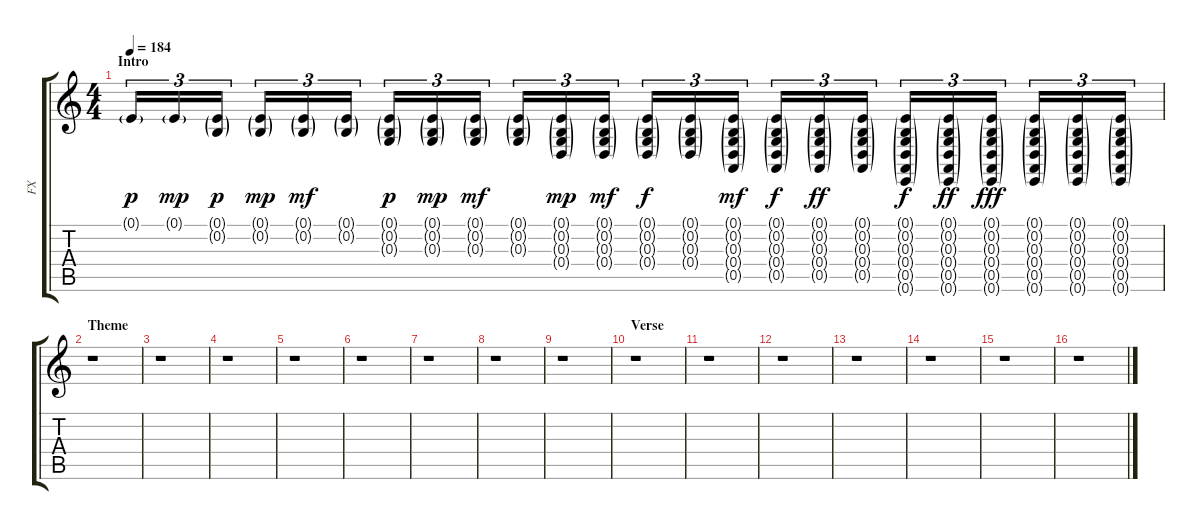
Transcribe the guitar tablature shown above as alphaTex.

\track ("FX" "FX") {instrument seashore}
\staff {score tabs}
\tuning (E4 B3 G3 D3 A2 E2) {hide}
\ts (4 4)
\section ("" "Intro")
\tempo 184
\clef g2
\ks c
0.1{g}.16{tu (3 2) dy p instrument seashore} 0.1{g}.16{tu (3 2) dy mp} (0.1{g} 0.2{g}).16{tu (3 2) dy p} (0.1{g} 0.2{g}).16{tu (3 2) dy mp} (0.1{g} 0.2{g}).16{tu (3 2) dy mf} (0.1{g} 0.2{g}).16{tu (3 2)} (0.1{g} 0.2{g} 0.3{g}).16{tu (3 2) dy p} (0.1{g} 0.2{g} 0.3{g}).16{tu (3 2) dy mp} (0.1{g} 0.2{g} 0.3{g}).16{tu (3 2) dy mf} (0.1{g} 0.2{g} 0.3{g}).16{tu (3 2)} (0.1{g} 0.2{g} 0.3{g} 0.4{g}).16{tu (3 2) dy mp} (0.1{g} 0.2{g} 0.3{g} 0.4{g}).16{tu (3 2) dy mf} (0.1{g} 0.2{g} 0.3{g} 0.4{g}).16{tu (3 2) dy f} (0.1{g} 0.2{g} 0.3{g} 0.4{g}).16{tu (3 2)} (0.1{g} 0.2{g} 0.3{g} 0.4{g} 0.5{g}).16{tu (3 2) dy mf} (0.1{g} 0.2{g} 0.3{g} 0.4{g} 0.5{g}).16{tu (3 2) dy f} (0.1{g} 0.2{g} 0.3{g} 0.4{g} 0.5{g}).16{tu (3 2) dy ff} (0.1{g} 0.2{g} 0.3{g} 0.4{g} 0.5{g}).16{tu (3 2)} (0.1{g} 0.2{g} 0.3{g} 0.4{g} 0.5{g} 0.6{g}).16{tu (3 2) dy f} (0.1{g} 0.2{g} 0.3{g} 0.4{g} 0.5{g} 0.6{g}).16{tu (3 2) dy ff} (0.1{g} 0.2{g} 0.3{g} 0.4{g} 0.5{g} 0.6{g}).16{tu (3 2) dy fff} (0.1{g} 0.2{g} 0.3{g} 0.4{g} 0.5{g} 0.6{g}).16{tu (3 2)} (0.1{g} 0.2{g} 0.3{g} 0.4{g} 0.5{g} 0.6{g}).16{tu (3 2)} (0.1{g} 0.2{g} 0.3{g} 0.4{g} 0.5{g} 0.6{g}).16{tu (3 2)} |
\section ("" "Theme")
r.1 |
r.1 |
r.1 |
r.1 |
r.1 |
r.1 |
r.1 |
r.1 |
\section ("" "Verse")
r.1 |
r.1 |
r.1 |
r.1 |
r.1 |
r.1 |
r.1
